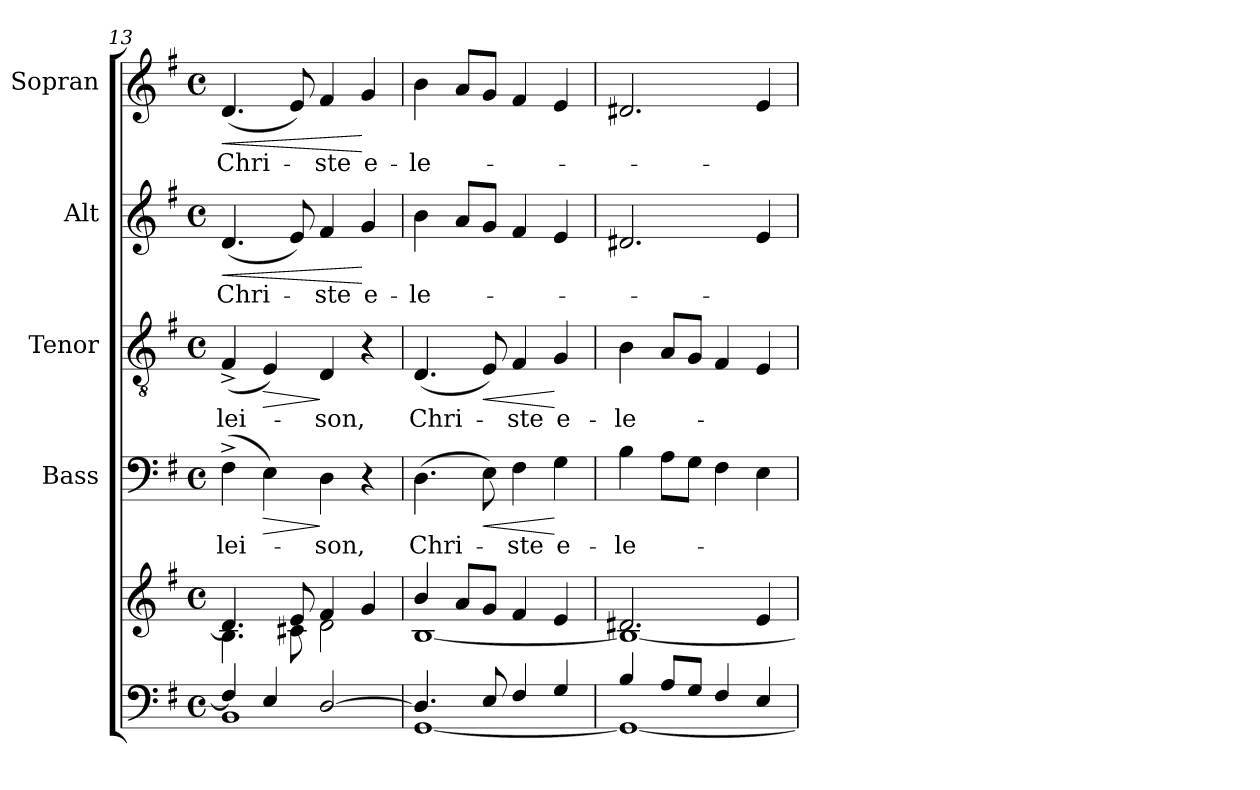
**kern	**kern	**kern	**text	**dynam	**kern	**text	**dynam	**kern	**text	**dynam	**kern	**text	**dynam
*part5	*part5	*part4	*part4	*part4	*part3	*part3	*part3	*part2	*part2	*part2	*part1	*part1	*part1
*staff6	*staff5	*staff4	*staff4	*staff4	*staff3	*staff3	*staff3	*staff2	*staff2	*staff2	*staff1	*staff1	*staff1
*	*	*I"Bass	*	*	*I"Tenor	*	*	*I"Alt	*	*	*I"Sopran	*	*
*	*	*I'B.	*	*	*I'T.	*	*	*I'A.	*	*	*I'S.	*	*
!!LO:PB:g=z
*clefF4	*clefG2	*clefF4	*	*	*clefGv2	*	*	*clefG2	*	*	*clefG2	*	*
*k[f#]	*k[f#]	*k[f#]	*	*	*k[f#]	*	*	*k[f#]	*	*	*k[f#]	*	*
*G:	*G:	*G:	*	*	*G:	*	*	*G:	*	*	*G:	*	*
*M4/4	*M4/4	*M4/4	*	*	*M4/4	*	*	*M4/4	*	*	*M4/4	*	*
*met(c)	*met(c)	*met(c)	*	*	*met(c)	*	*	*met(c)	*	*	*met(c)	*	*
=13	=13	=13	=13	=13	=13	=13	=13	=13	=13	=13	=13	=13	=13
*^	*^	*	*	*	*	*	*	*	*	*	*	*	*
!	!	!	!	!	!LO:LY:b	!	!	!LO:LY:b	!	!	!LO:LY:b	!LO:HP:b	!	!LO:LY:b	!LO:HP:b
4F#/]	1BB	4.d/]	4.B\	(>4F#^>\	-lei-	.	(<4F#^>/	-lei-	.	(<4.d/	Chri-	<	(<4.d/	Chri-	<
!	!	!	!	!	!	!LO:HP:b	!	!	!LO:HP:b	!	!	!	!	!	!
4E/	.	.	.	4E\)	.	>	4E/)	.	>	.	.	.	.	.	.
.	.	8e/	8c#X\	.	.	.	.	.	.	8e/)	.	.	8e/)	.	.
!	!	!	!	!	!LO:LY:b	!	!	!LO:LY:b	!	!	!LO:LY:b	!	!	!LO:LY:b	!
[>2D/	.	4f#/	2d\	4D\	-son,	]	4D/	-son,	]	4f#/	-ste	.	4f#/	-ste	.
!	!	!	!	!	!	!	!	!	!	!	!LO:LY:b	!	!	!LO:LY:b	!
.	.	4g/	.	4r	.	.	4r	.	.	4g/	e-	[	4g/	e-	[
=14	=14	=14	=14	=14	=14	=14	=14	=14	=14	=14	=14	=14	=14	=14	=14
!	!	!	!	!	!LO:LY:b	!	!	!LO:LY:b	!	!	!LO:LY:b	!	!	!LO:LY:b	!
4.D/]	[<1GG	4b/	[<1B	(>4.D\	Chri-	.	(<4.D/	Chri-	.	4b\	-le-	.	4b\	-le-	.
.	.	8a/L	.	.	.	.	.	.	.	8a/L	.	.	8a/L	.	.
!	!	!	!	!	!	!LO:HP:b	!	!	!LO:HP:b	!	!	!	!	!	!
8E/	.	8g/J	.	8E\)	.	<	8E/)	.	<	8g/J	.	.	8g/J	.	.
!	!	!	!	!	!LO:LY:b	!	!	!LO:LY:b	!	!	!	!	!	!	!
4F#/	.	4f#/	.	4F#\	-ste	.	4F#/	-ste	.	4f#/	.	.	4f#/	.	.
!	!	!	!	!	!LO:LY:b	!	!	!LO:LY:b	!	!	!	!	!	!	!
4G/	.	4e/	.	4G\	e-	[	4G/	e-	[	4e/	.	.	4e/	.	.
=15	=15	=15	=15	=15	=15	=15	=15	=15	=15	=15	=15	=15	=15	=15	=15
!	!	!	!	!	!LO:LY:b	!	!	!LO:LY:b	!	!	!	!	!	!	!
4B/	1GG_	2.d#X/	1B_	4B\	-le-	.	4B\	-le-	.	2.d#X/	.	.	2.d#X/	.	.
8A/L	.	.	.	8A\L	.	.	8A/L	.	.	.	.	.	.	.	.
8G/J	.	.	.	8G\J	.	.	8G/J	.	.	.	.	.	.	.	.
4F#/	.	.	.	4F#\	.	.	4F#/	.	.	.	.	.	.	.	.
4E/	.	4e/	.	4E\	.	.	4E/	.	.	4e/	.	.	4e/	.	.
*v	*v	*	*	*	*	*	*	*	*	*	*	*	*	*	*
*	*v	*v	*	*	*	*	*	*	*	*	*	*	*	*
=	=	=	=	=	=	=	=	=	=	=	=	=	=
*-	*-	*-	*-	*-	*-	*-	*-	*-	*-	*-	*-	*-	*-
